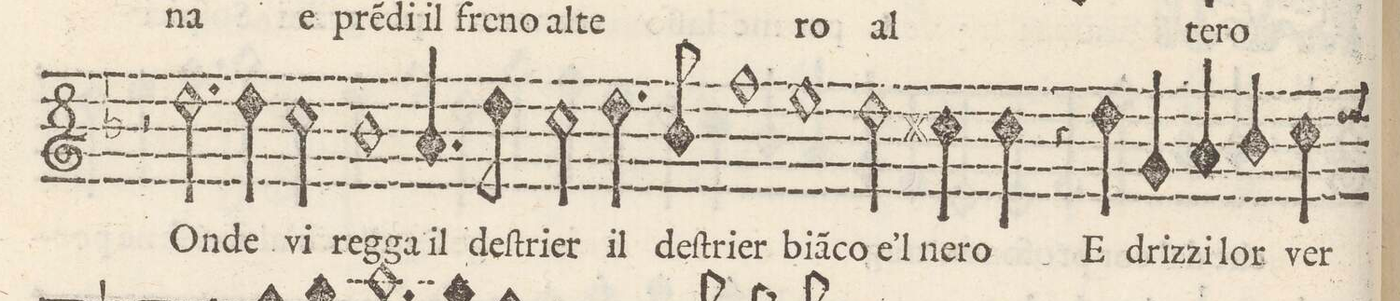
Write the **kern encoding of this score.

**kern	**text
*I"CANTO	*
*clefG2	*
*k[b-]	*
*met(C)	*
*M2/1	*
2r	.
2.dd\	On-
=13-	=13-
4dd\	-de
2ccny\	vi
1b-	reg-
=14-	=14-
4.a/	-ga il
8dd\	deſ-
2cc\	-tier
4.dd\	il
8b-/	deſ-
1ffny\	-tier
=15-	=15-
1ee	biã(n)-
2dd\	-co e`l
=16-	=16-
4cc#X\	ne-
4cc#\	-ro
4r	.
4dd\	E
4g/	driz-
4a/	-zi
4b-/	lor
4ccny\	ver
=17-	=17-
*-	*-
